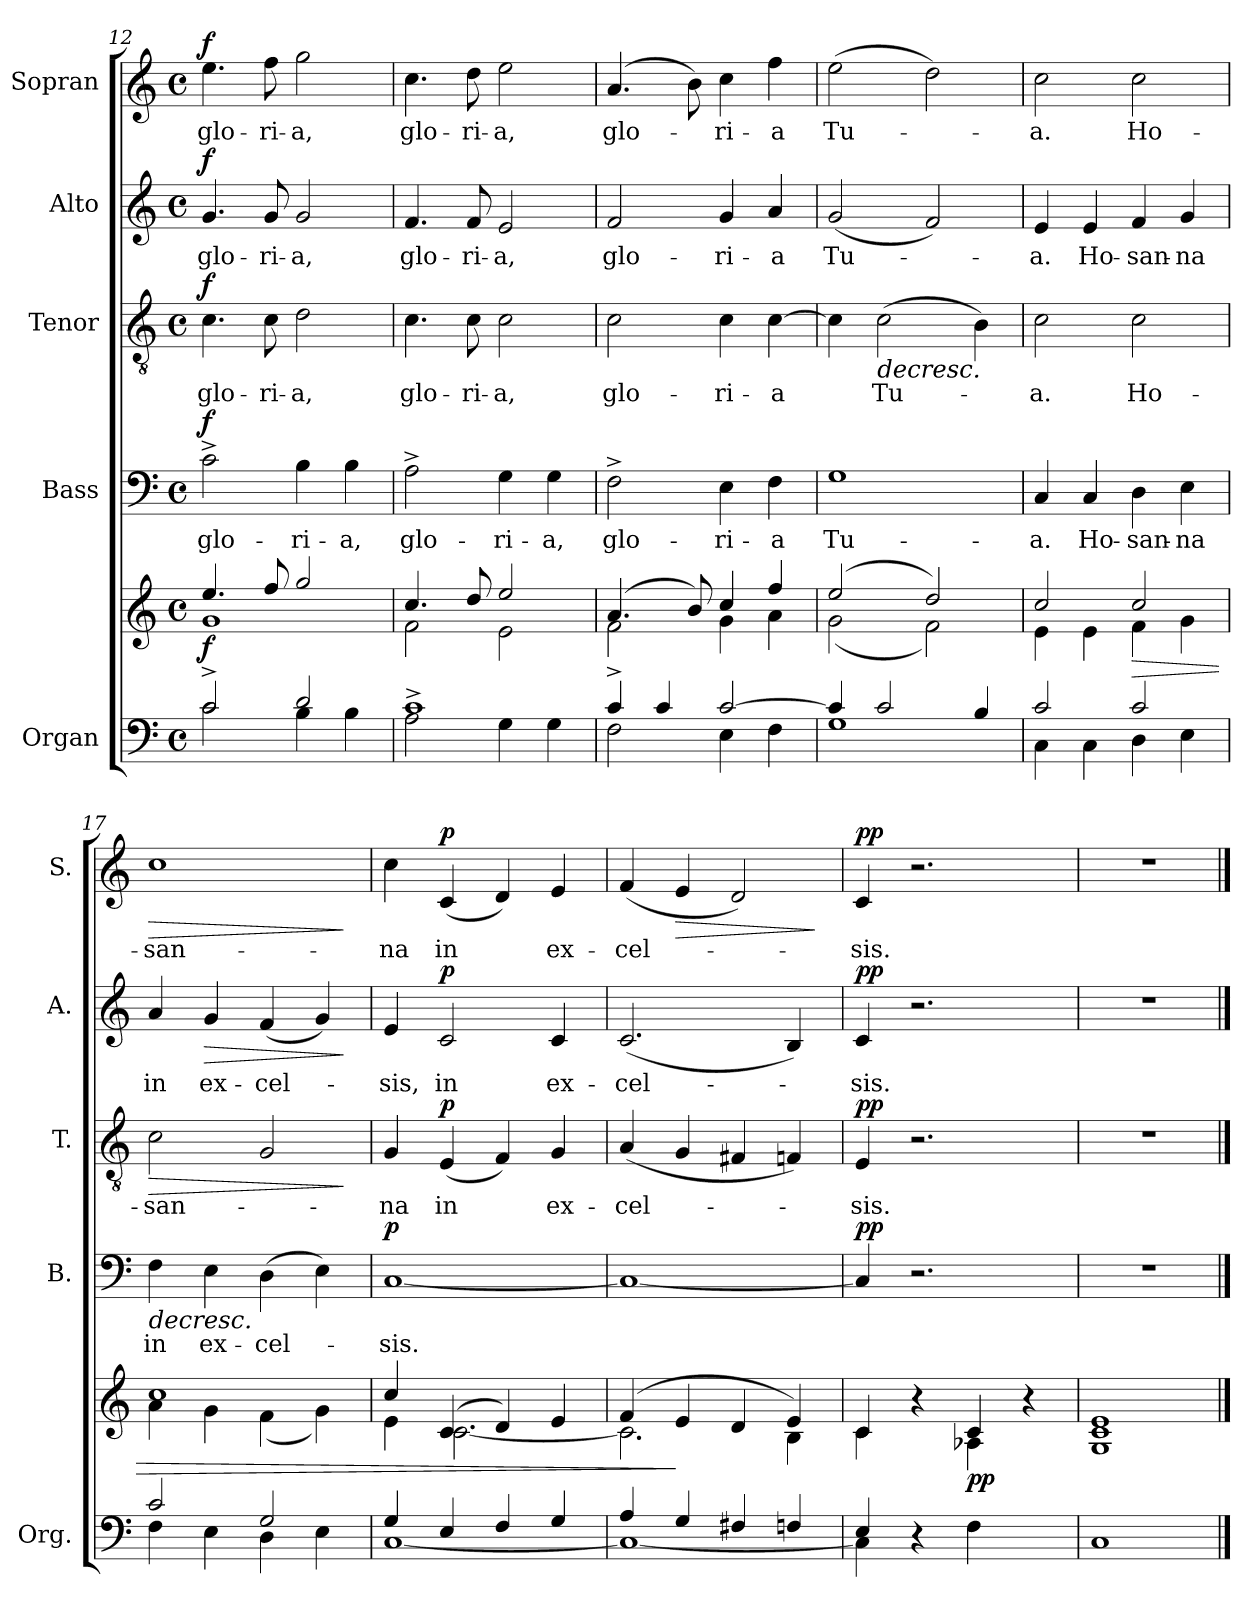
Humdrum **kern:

**kern	**kern	**dynam	**kern	**text	**dynam	**kern	**text	**dynam	**kern	**text	**dynam	**kern	**text	**dynam
*part5	*part5	*part5	*part4	*part4	*part4	*part3	*part3	*part3	*part2	*part2	*part2	*part1	*part1	*part1
*staff6	*staff5	*staff5/6	*staff4	*staff4	*staff4	*staff3	*staff3	*staff3	*staff2	*staff2	*staff2	*staff1	*staff1	*staff1
*I"Organ	*	*	*I"Bass	*	*	*I"Tenor	*	*	*I"Alto	*	*	*I"Sopran	*	*
*I'Org.	*	*	*I'B.	*	*	*I'T.	*	*	*I'A.	*	*	*I'S.	*	*
*clefF4	*clefG2	*	*clefF4	*	*	*clefGv2	*	*	*clefG2	*	*	*clefG2	*	*
*k[]	*k[]	*	*k[]	*	*	*k[]	*	*	*k[]	*	*	*k[]	*	*
*M4/4	*M4/4	*	*M4/4	*	*	*M4/4	*	*	*M4/4	*	*	*M4/4	*	*
*met(c)	*met(c)	*	*met(c)	*	*	*met(c)	*	*	*met(c)	*	*	*met(c)	*	*
=12	=12	=12	=12	=12	=12	=12	=12	=12	=12	=12	=12	=12	=12	=12
*^	*^	*	*	*	*	*	*	*	*	*	*	*	*	*
!	!	!	!	!LO:DY:b	!	!LO:LY:b	!LO:DY:a	!	!LO:LY:b	!LO:DY:a	!	!LO:LY:b	!LO:DY:a	!	!LO:LY:b	!LO:DY:a
2c^/	2c\	4.ee/	1g	f	2c^\	glo-	f	4.c\	glo-	f	4.g/	glo-	f	4.ee\	glo-	f
!	!	!	!	!	!	!	!	!	!LO:LY:b	!	!	!LO:LY:b	!	!	!LO:LY:b	!
.	.	8ff/	.	.	.	.	.	8c\	-ri-	.	8g/	-ri-	.	8ff\	-ri-	.
!	!	!	!	!	!	!LO:LY:b	!	!	!LO:LY:b	!	!	!LO:LY:b	!	!	!LO:LY:b	!
2d/	4B\	2gg/	.	.	4B\	-ri-	.	2d\	-a,	.	2g/	-a,	.	2gg\	-a,	.
!	!	!	!	!	!	!LO:LY:b	!	!	!	!	!	!	!	!	!	!
.	4B\	.	.	.	4B\	-a,	.	.	.	.	.	.	.	.	.	.
=13	=13	=13	=13	=13	=13	=13	=13	=13	=13	=13	=13	=13	=13	=13	=13	=13
!	!	!	!	!	!	!LO:LY:b	!	!	!LO:LY:b	!	!	!LO:LY:b	!	!	!LO:LY:b	!
1c^	2A\	4.cc/	2f\	.	2A^\	glo-	.	4.c\	glo-	.	4.f/	glo-	.	4.cc\	glo-	.
!	!	!	!	!	!	!	!	!	!LO:LY:b	!	!	!LO:LY:b	!	!	!LO:LY:b	!
.	.	8dd/	.	.	.	.	.	8c\	-ri-	.	8f/	-ri-	.	8dd\	-ri-	.
!	!	!	!	!	!	!LO:LY:b	!	!	!LO:LY:b	!	!	!LO:LY:b	!	!	!LO:LY:b	!
.	4G\	2ee/	2e\	.	4G\	-ri-	.	2c\	-a,	.	2e/	-a,	.	2ee\	-a,	.
!	!	!	!	!	!	!LO:LY:b	!	!	!	!	!	!	!	!	!	!
.	4G\	.	.	.	4G\	-a,	.	.	.	.	.	.	.	.	.	.
=14	=14	=14	=14	=14	=14	=14	=14	=14	=14	=14	=14	=14	=14	=14	=14	=14
!	!	!	!	!	!	!LO:LY:b	!	!	!LO:LY:b	!	!	!LO:LY:b	!	!	!LO:LY:b	!
4c^/	2F\	(>4.a/	2f\	.	2F^\	glo-	.	2c\	glo-	.	2f/	glo-	.	(>4.a/	glo-	.
4c/	.	.	.	.	.	.	.	.	.	.	.	.	.	.	.	.
.	.	8b/)	.	.	.	.	.	.	.	.	.	.	.	8b\)	.	.
!	!	!	!	!	!	!LO:LY:b	!	!	!LO:LY:b	!	!	!LO:LY:b	!	!	!LO:LY:b	!
[2c/	4E\	4cc/	4g\	.	4E\	-ri-	.	4c\	-ri-	.	4g/	-ri-	.	4cc\	-ri-	.
!	!	!	!	!	!	!LO:LY:b	!	!	!LO:LY:b	!	!	!LO:LY:b	!	!	!LO:LY:b	!
.	4F\	4ff/	4a\	.	4F\	-a	.	[4c\	-a	.	4a/	-a	.	4ff\	-a	.
!!LO:PB:g=z
=15	=15	=15	=15	=15	=15	=15	=15	=15	=15	=15	=15	=15	=15	=15	=15	=15
!	!	!	!	!	!	!LO:LY:b	!	!	!	!	!	!LO:LY:b	!	!	!LO:LY:b	!
4c/]	1G	(>2ee/	(<2g\	.	1G	Tu-	.	4c\]	.	.	(<2g/	Tu-	.	(>2ee\	Tu-	.
!	!	!	!	!	!	!	!	!	!LO:LY:b	!LO:HP:b	!	!	!	!	!	!
2c/	.	.	.	.	.	.	.	(>2c\	Tu-	>	.	.	.	.	.	.
.	.	2dd/)	2f\)	.	.	.	.	.	.	.	2f/)	.	.	2dd\)	.	.
4B/	.	.	.	.	.	.	.	4B\)	.	.	.	.	.	.	.	.
=16	=16	=16	=16	=16	=16	=16	=16	=16	=16	=16	=16	=16	=16	=16	=16	=16
!	!	!	!	!	!	!LO:LY:b	!	!	!LO:LY:b	!	!	!LO:LY:b	!	!	!LO:LY:b	!
2c/	4C\	2cc/	4e\	.	4C/	-a.	.	2c\	-a.	.	4e/	-a.	.	2cc\	-a.	.
!	!	!	!	!	!	!LO:LY:b	!	!	!	!	!	!LO:LY:b	!	!	!	!
.	4C\	.	4e\	.	4C/	Ho-	.	.	.	.	4e/	Ho-	.	.	.	.
!	!	!	!	!LO:HP:b	!	!LO:LY:b	!	!	!LO:LY:b	!	!	!LO:LY:b	!	!	!LO:LY:b	!
2c/	4D\	2cc/	4f\	>	4D\	-san-	.	2c\	Ho-	.	4f/	-san-	.	2cc\	Ho-	.
!	!	!	!	!	!	!LO:LY:b	!	!	!	!	!	!LO:LY:b	!	!	!	!
.	4E\	.	4g\	.	4E\	-na	.	.	.	.	4g/	-na	.	.	.	.
=17	=17	=17	=17	=17	=17	=17	=17	=17	=17	=17	=17	=17	=17	=17	=17	=17
!	!	!	!	!	!	!LO:LY:b	!LO:HP:b	!	!LO:LY:b	!LO:HP:b	!	!LO:LY:b	!	!	!LO:LY:b	!LO:HP:b
2c/	4F\	1cc	4a\	.	4F\	in	>	2c\	-san-	>	4a/	in	.	1cc	-san-	>
!	!	!	!	!	!	!LO:LY:b	!	!	!	!	!	!LO:LY:b	!LO:HP:b	!	!	!
.	4E\	.	4g\	.	4E\	ex-	.	.	.	.	4g/	ex-	>	.	.	.
!	!	!	!	!	!	!LO:LY:b	!	!	!	!	!	!LO:LY:b	!	!	!	!
2G/	4D\	.	(>4f\	.	(>4D\	-cel-	.	2G/	.	.	(<4f/	-cel-	.	.	.	.
.	4E\	.	4g\)	.	4E\)	.	.	.	.	.	4g/)	.	.	.	.	.
*v	*v	*	*	*	*	*	*	*	*	*	*	*	*	*	*	*
*	*v	*v	*	*	*	*	*	*	*	*	*	*	*	*	*
.	.	.	.	.	.	.	.	]	.	.	]	.	.	]
=18	=18	=18	=18	=18	=18	=18	=18	=18	=18	=18	=18	=18	=18	=18
*^	*^	*	*	*	*	*	*	*	*	*	*	*	*	*
!	!	!	!	!	!	!LO:LY:b	!LO:DY:a	!	!LO:LY:b	!	!	!LO:LY:b	!	!	!LO:LY:b	!
4G/	[1C	4cc/	4e\	.	[1C	-sis.	p	4G/	-na	.	4e/	-sis,	.	4cc\	-na	.
!	!	!	!	!	!	!	!	!	!LO:LY:b	!LO:DY:a	!	!LO:LY:b	!LO:DY:a	!	!LO:LY:b	!LO:DY:a
4E/	.	(>4c/	[2.c\	.	.	.	.	(<4E/	in	p	2c/	in	p	(<4c/	in	p
4F/	.	4d/)	.	.	.	.	.	4F/)	.	.	.	.	.	4d/)	.	.
!	!	!	!	!	!	!	!	!	!LO:LY:b	!	!	!LO:LY:b	!	!	!LO:LY:b	!
4G/	.	4e/	.	.	.	.	.	4G/	ex-	.	4c/	ex-	.	4e/	ex-	.
=19	=19	=19	=19	=19	=19	=19	=19	=19	=19	=19	=19	=19	=19	=19	=19	=19
!	!	!	!	!	!	!	!	!	!LO:LY:b	!	!	!LO:LY:b	!	!	!LO:LY:b	!
4A/	1C_	(>4f/	2.c\]	.	1C_	.	.	(<4A/	-cel-	.	(<2.c/	-cel-	.	(<4f/	-cel-	.
!	!	!	!	!	!	!	!	!	!	!	!	!	!	!	!	!LO:HP:b
4G/	.	4e/	.	]	.	.	.	4G/	.	.	.	.	.	4e/	.	>
4F#X/	.	4d/	.	.	.	.	.	4F#X/	.	.	.	.	.	2d/)	.	.
4Fn/	.	4e/)	4B\	.	.	.	.	4Fn/)	.	]	4B/)	.	.	.	.	.
*v	*v	*	*	*	*	*	*	*	*	*	*	*	*	*	*	*
*	*v	*v	*	*	*	*	*	*	*	*	*	*	*	*	*
.	.	.	.	.	]	.	.	.	.	.	.	.	.	]
=20	=20	=20	=20	=20	=20	=20	=20	=20	=20	=20	=20	=20	=20	=20
*^	*^	*	*	*	*	*	*	*	*	*	*	*	*	*
!	!	!	!	!	!	!	!LO:DY:a	!	!LO:LY:b	!LO:DY:a	!	!LO:LY:b	!LO:DY:a	!	!LO:LY:b	!LO:DY:a
4E/	4C\]	4c/	4c\	.	4C/]	.	pp	4E/	-sis.	pp	4c/	-sis.	pp	4c/	-sis.	pp
4r	4ryy	4r	4ryy	.	2.r	.	.	2.r	.	.	2.r	.	.	2.r	.	.
!	!	!	!	!LO:DY:b	!	!	!	!	!	!	!	!	!	!	!	!
2ryy	4F\	4c/	4A-X\	pp	.	.	.	.	.	.	.	.	.	.	.	.
.	4ryy	4r	4ryy	.	.	.	.	.	.	.	.	.	.	.	.	.
*v	*v	*	*	*	*	*	*	*	*	*	*	*	*	*	*	*
*	*v	*v	*	*	*	*	*	*	*	*	*	*	*	*	*
=21	=21	=21	=21	=21	=21	=21	=21	=21	=21	=21	=21	=21	=21	=21
1C	1G 1c 1e	.	1r	.	.	1r	.	.	1r	.	.	1r	.	.
==	==	==	==	==	==	==	==	==	==	==	==	==	==	==
*-	*-	*-	*-	*-	*-	*-	*-	*-	*-	*-	*-	*-	*-	*-
